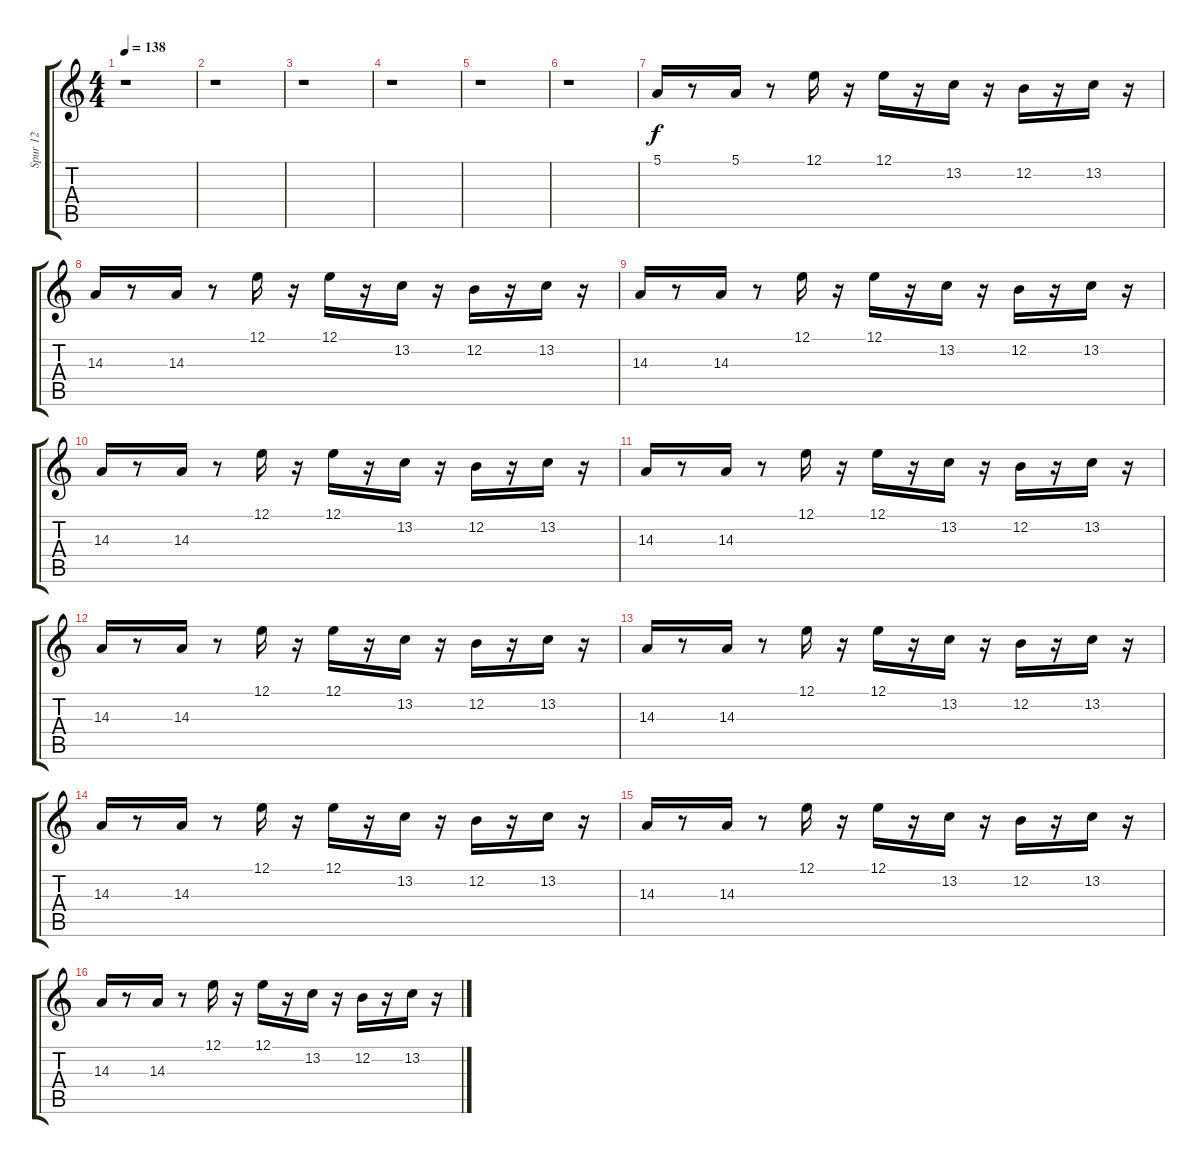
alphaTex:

\track ("Spur 12" "Spur 12") {instrument pizzicatostrings}
\staff {score tabs}
\tuning (E4 B3 G3 D3 A2 E2) {hide}
\ts (4 4)
\tempo 138
\clef g2
\ks c
r.1{dy f} |
r.1 |
r.1 |
r.1 |
r.1 |
r.1 |
5.1.16 r.8 5.1.16 r.8 12.1.16 r.16 12.1.16 r.16 13.2.16 r.16 12.2.16 r.16 13.2.16 r.16 |
14.3.16 r.8 14.3.16 r.8 12.1.16 r.16 12.1.16 r.16 13.2.16 r.16 12.2.16 r.16 13.2.16 r.16 |
14.3.16 r.8 14.3.16 r.8 12.1.16 r.16 12.1.16 r.16 13.2.16 r.16 12.2.16 r.16 13.2.16 r.16 |
14.3.16 r.8 14.3.16 r.8 12.1.16 r.16 12.1.16 r.16 13.2.16 r.16 12.2.16 r.16 13.2.16 r.16 |
14.3.16 r.8 14.3.16 r.8 12.1.16 r.16 12.1.16 r.16 13.2.16 r.16 12.2.16 r.16 13.2.16 r.16 |
14.3.16 r.8 14.3.16 r.8 12.1.16 r.16 12.1.16 r.16 13.2.16 r.16 12.2.16 r.16 13.2.16 r.16 |
14.3.16 r.8 14.3.16 r.8 12.1.16 r.16 12.1.16 r.16 13.2.16 r.16 12.2.16 r.16 13.2.16 r.16 |
14.3.16 r.8 14.3.16 r.8 12.1.16 r.16 12.1.16 r.16 13.2.16 r.16 12.2.16 r.16 13.2.16 r.16 |
14.3.16 r.8 14.3.16 r.8 12.1.16 r.16 12.1.16 r.16 13.2.16 r.16 12.2.16 r.16 13.2.16 r.16 |
14.3.16 r.8 14.3.16 r.8 12.1.16 r.16 12.1.16 r.16 13.2.16 r.16 12.2.16 r.16 13.2.16 r.16
